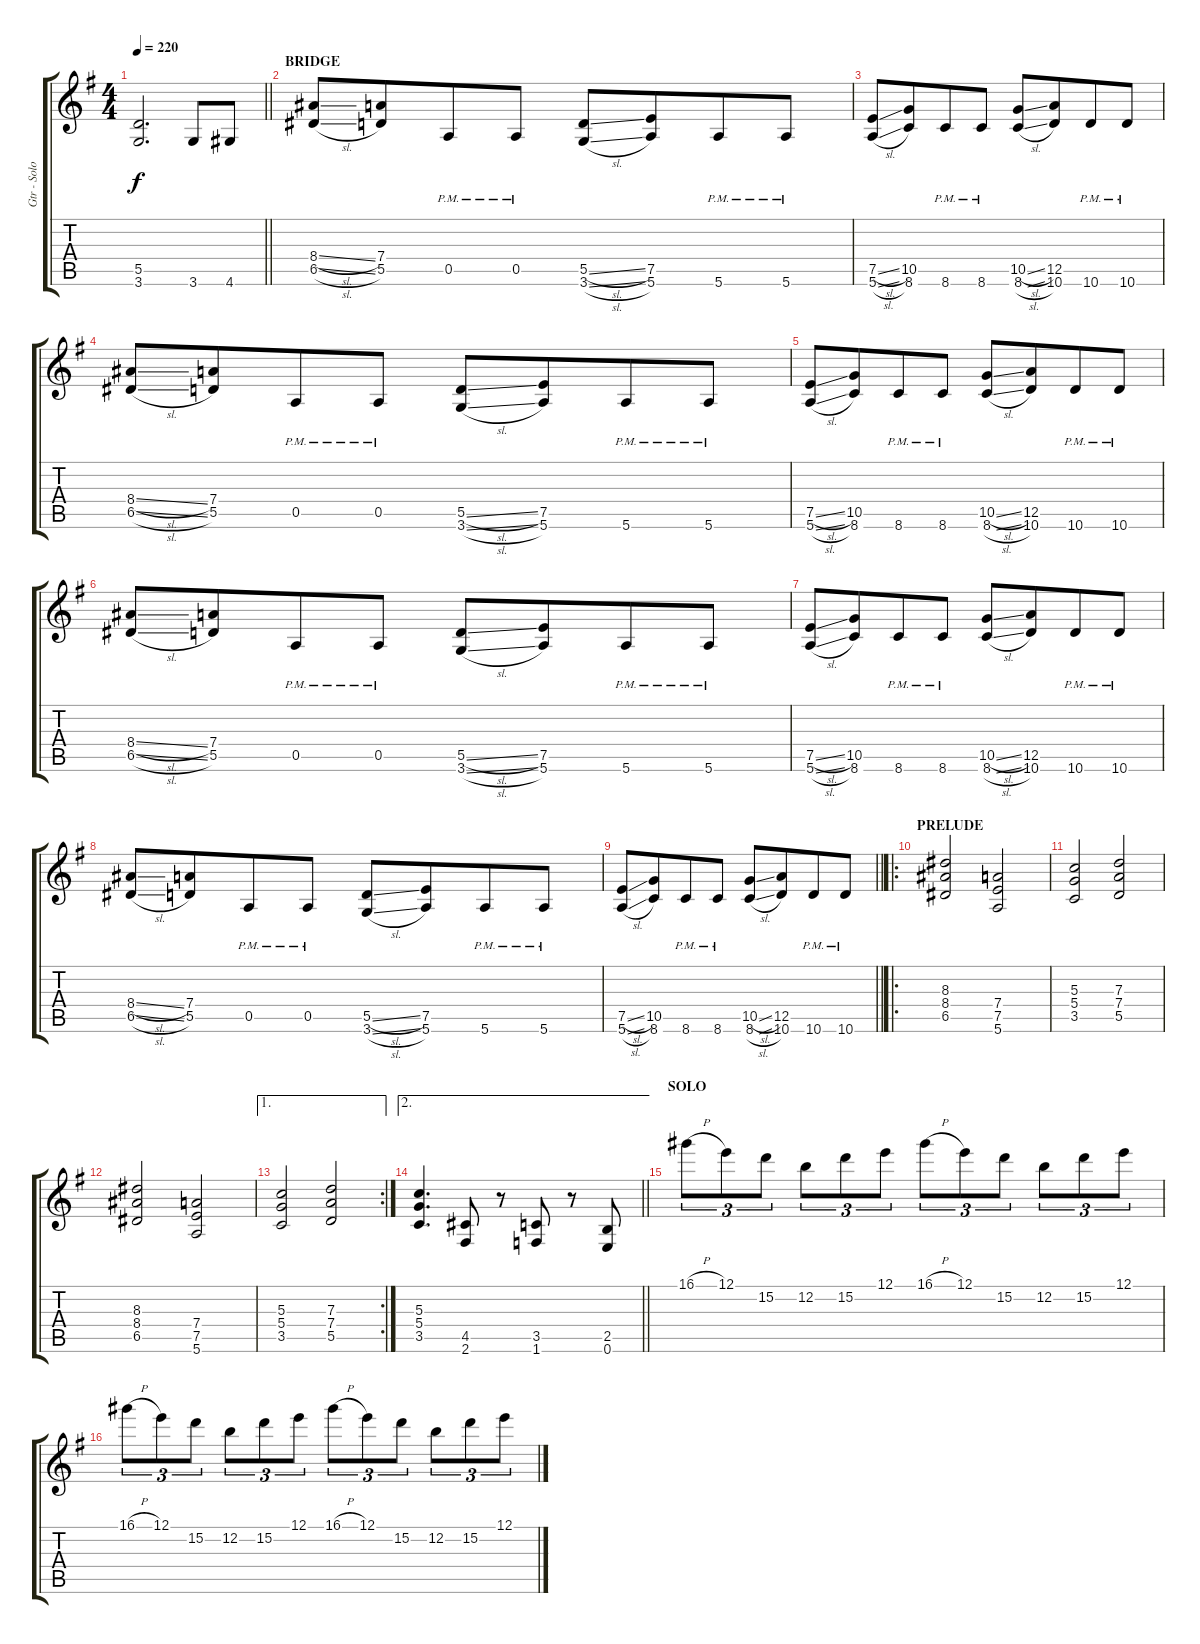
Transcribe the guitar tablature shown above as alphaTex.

\track ("Gtr - Solo" "Gtr - Solo") {instrument overdrivenguitar}
\staff {score tabs}
\tuning (E4 B3 G3 D3 A2 E2) {hide}
\ts (4 4)
\tempo 220
\clef g2
\barLineRight lightlight
\ks eminor
(5.5{t} 3.6{t}).2{d dy f} 3.6.8 4.6.8 |
\section ("" "BRIDGE")
(8.4{sl} 6.5{sl}).8 (7.4 5.5).8{beam merge} 0.5{pm}.8 0.5{pm}.8 (5.5{sl} 3.6{sl}).8 (7.5 5.6).8{beam merge} 5.6{pm}.8 5.6{pm}.8 |
(7.5{sl} 5.6{sl}).8 (10.5 8.6).8{beam merge} 8.6{pm}.8 8.6{pm}.8 (10.5{sl} 8.6{sl}).8 (12.5 10.6).8{beam merge} 10.6{pm}.8 10.6{pm}.8 |
(8.4{sl} 6.5{sl}).8 (7.4 5.5).8{beam merge} 0.5{pm}.8 0.5{pm}.8 (5.5{sl} 3.6{sl}).8 (7.5 5.6).8{beam merge} 5.6{pm}.8 5.6{pm}.8 |
(7.5{sl} 5.6{sl}).8 (10.5 8.6).8{beam merge} 8.6{pm}.8 8.6{pm}.8 (10.5{sl} 8.6{sl}).8 (12.5 10.6).8{beam merge} 10.6{pm}.8 10.6{pm}.8 |
(8.4{sl} 6.5{sl}).8 (7.4 5.5).8{beam merge} 0.5{pm}.8 0.5{pm}.8 (5.5{sl} 3.6{sl}).8 (7.5 5.6).8{beam merge} 5.6{pm}.8 5.6{pm}.8 |
(7.5{sl} 5.6{sl}).8 (10.5 8.6).8{beam merge} 8.6{pm}.8 8.6{pm}.8 (10.5{sl} 8.6{sl}).8 (12.5 10.6).8{beam merge} 10.6{pm}.8 10.6{pm}.8 |
(8.4{sl} 6.5{sl}).8 (7.4 5.5).8{beam merge} 0.5{pm}.8 0.5{pm}.8 (5.5{sl} 3.6{sl}).8 (7.5 5.6).8{beam merge} 5.6{pm}.8 5.6{pm}.8 |
\barLineRight lightlight
(7.5{sl} 5.6{sl}).8 (10.5 8.6).8{beam merge} 8.6{pm}.8 8.6{pm}.8 (10.5{sl} 8.6{sl}).8 (12.5 10.6).8{beam merge} 10.6{pm}.8 10.6{pm}.8 |
\ro
\section ("" "PRELUDE")
(8.3 8.4 6.5).2 (7.4 7.5 5.6).2 |
(5.3 5.4 3.5).2 (7.3 7.4 5.5).2 |
(8.3 8.4 6.5).2 (7.4 7.5 5.6).2 |
\ae 1
\rc 2
(5.3 5.4 3.5).2 (7.3 7.4 5.5).2 |
\ae 2
\barLineRight lightlight
(5.3 5.4 3.5).4{d} (4.5 2.6).8 r.8 (3.5 1.6).8 r.8 (2.5 0.6).8 |
\section ("" "SOLO")
16.1{h}.8{tu (3 2)} 12.1.8{tu (3 2)} 15.2.8{tu (3 2)} 12.2.8{tu (3 2)} 15.2.8{tu (3 2)} 12.1.8{tu (3 2)} 16.1{h}.8{tu (3 2)} 12.1.8{tu (3 2)} 15.2.8{tu (3 2)} 12.2.8{tu (3 2)} 15.2.8{tu (3 2)} 12.1.8{tu (3 2)} |
16.1{h}.8{tu (3 2)} 12.1.8{tu (3 2)} 15.2.8{tu (3 2)} 12.2.8{tu (3 2)} 15.2.8{tu (3 2)} 12.1.8{tu (3 2)} 16.1{h}.8{tu (3 2)} 12.1.8{tu (3 2)} 15.2.8{tu (3 2)} 12.2.8{tu (3 2)} 15.2.8{tu (3 2)} 12.1.8{tu (3 2)}
